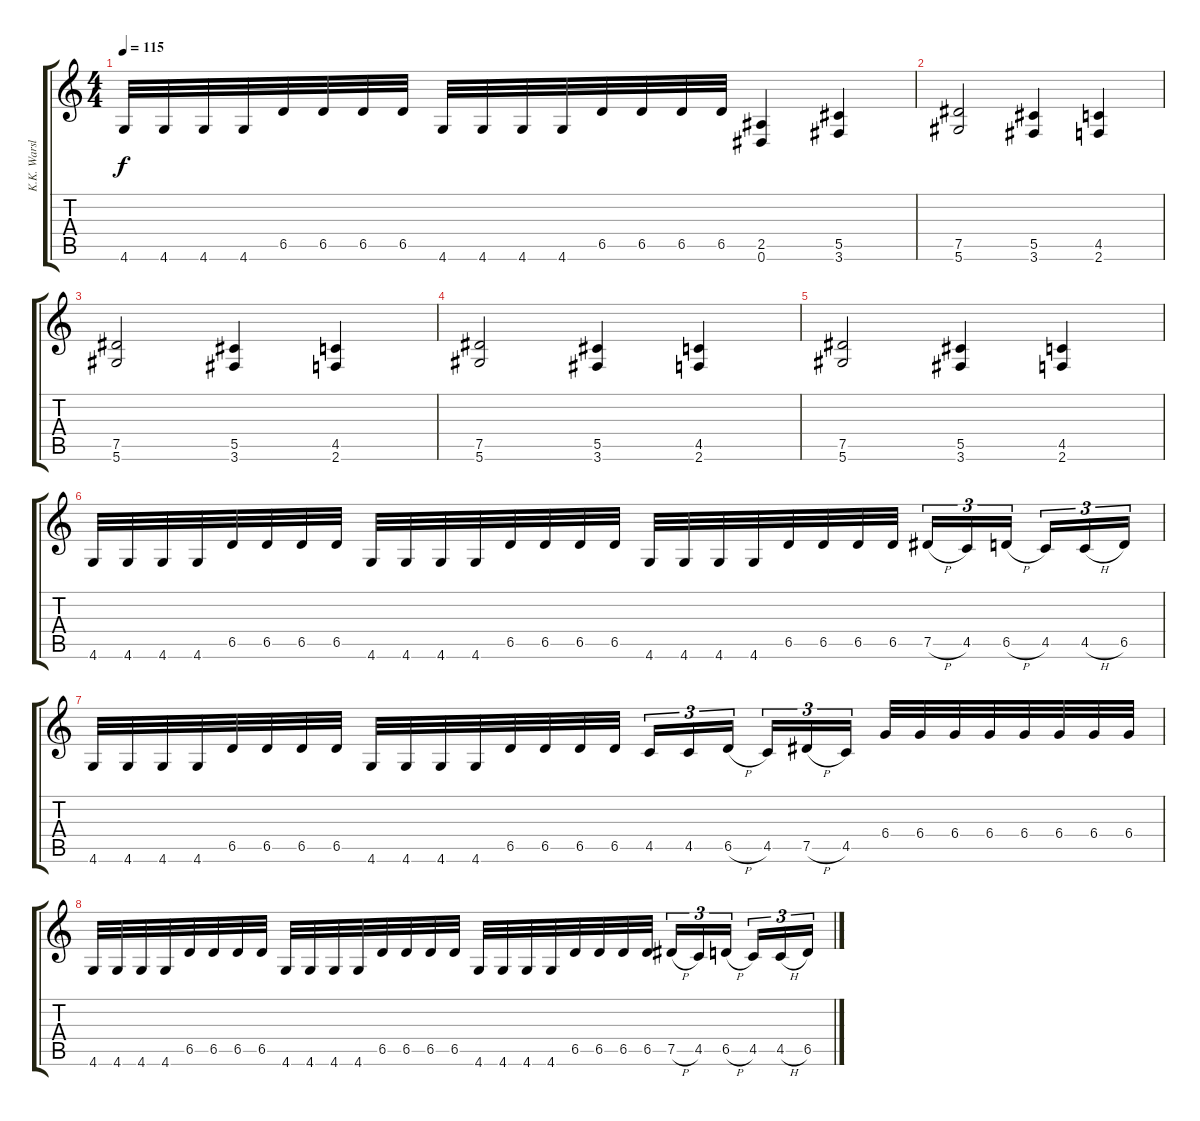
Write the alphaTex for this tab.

\track ("K.K. Warslut" "K.K. Warsl") {instrument distortionguitar}
\staff {score tabs}
\tuning (Eb4 Bb3 Gb3 Db3 Ab2 Eb2) {hide}
\ts (4 4)
\tempo 115
\clef g2
\ks c
4.6.32{dy f} 4.6.32 4.6.32 4.6.32 6.5.32 6.5.32 6.5.32 6.5.32 4.6.32 4.6.32 4.6.32 4.6.32 6.5.32 6.5.32 6.5.32 6.5.32 (2.5 0.6).4 (5.5 3.6).4 |
(7.5 5.6).2 (5.5 3.6).4 (4.5 2.6).4 |
(7.5 5.6).2 (5.5 3.6).4 (4.5 2.6).4 |
(7.5 5.6).2 (5.5 3.6).4 (4.5 2.6).4 |
(7.5 5.6).2 (5.5 3.6).4 (4.5 2.6).4 |
4.6.32 4.6.32 4.6.32 4.6.32 6.5.32 6.5.32 6.5.32 6.5.32 4.6.32 4.6.32 4.6.32 4.6.32 6.5.32 6.5.32 6.5.32 6.5.32 4.6.32 4.6.32 4.6.32 4.6.32 6.5.32 6.5.32 6.5.32 6.5.32 7.5{h}.16{tu (3 2)} 4.5.16{tu (3 2)} 6.5{h}.16{tu (3 2) beam splitsecondary} 4.5.16{tu (3 2)} 4.5{h}.16{tu (3 2)} 6.5.16{tu (3 2)} |
4.6.32 4.6.32 4.6.32 4.6.32 6.5.32 6.5.32 6.5.32 6.5.32 4.6.32 4.6.32 4.6.32 4.6.32 6.5.32 6.5.32 6.5.32 6.5.32 4.5.16{tu (3 2)} 4.5.16{tu (3 2)} 6.5{h}.16{tu (3 2) beam splitsecondary} 4.5.16{tu (3 2)} 7.5{h}.16{tu (3 2)} 4.5.16{tu (3 2)} 6.4.32 6.4.32 6.4.32 6.4.32 6.4.32 6.4.32 6.4.32 6.4.32 |
4.6.32 4.6.32 4.6.32 4.6.32 6.5.32 6.5.32 6.5.32 6.5.32 4.6.32 4.6.32 4.6.32 4.6.32 6.5.32 6.5.32 6.5.32 6.5.32 4.6.32 4.6.32 4.6.32 4.6.32 6.5.32 6.5.32 6.5.32 6.5.32 7.5{h}.16{tu (3 2)} 4.5.16{tu (3 2)} 6.5{h}.16{tu (3 2) beam splitsecondary} 4.5.16{tu (3 2)} 4.5{h}.16{tu (3 2)} 6.5.16{tu (3 2)}
